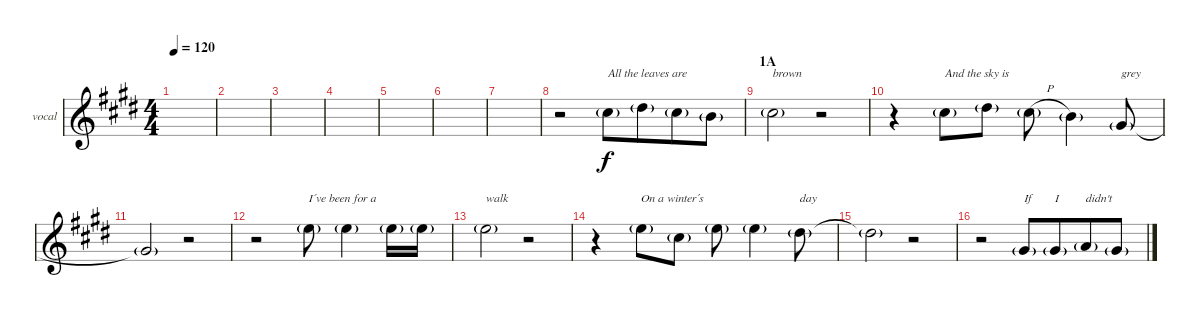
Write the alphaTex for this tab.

\defaultSystemsLayout 4
\bracketExtendMode groupsimilarinstruments
\firstSystemTrackNameOrientation horizontal
\otherSystemsTrackNameOrientation horizontal
\track ("vocal" "vocal") {instrument distortionguitar}
\staff {score}
\tuning (E4 B3 G3 D3 A2 E2)
\ts (4 4)
\tempo 120
\clef g2
\ks c#minor
|
|
|
|
|
|
|
r.2 11.4{g}.8{txt "All the leaves are"} 13.4{g}.8{beam merge} 11.4{g}.8 0.2{g}.8 |
\section ("" "1A")
2.2{g}.2{txt "brown"} r.2 |
r.4 2.2{g}.8{txt "And the sky is"} 4.2{g}.8 2.2{h g}.8 0.2{g}.4 1.3{g}.8{txt "grey"} |
1.3{g t}.2 r.2 |
r.2 0.1{g}.8{txt "I´ve been for a"} 0.1{g}.4 0.1{g}.16 0.1{g}.16 |
0.1{g}.2{txt "walk"} r.2 |
r.4 0.1{g}.8{txt "On a winter´s"} 2.2{g}.8 0.1{g}.8 0.1{g}.4 4.2{g}.8{txt "day"} |
4.2{g t}.2 r.2 |
r.2 1.3{g}.8{txt "If"} 1.3{g}.8{txt "I" beam merge} 2.3{g}.8{txt "didn't"} 1.3{g}.8
